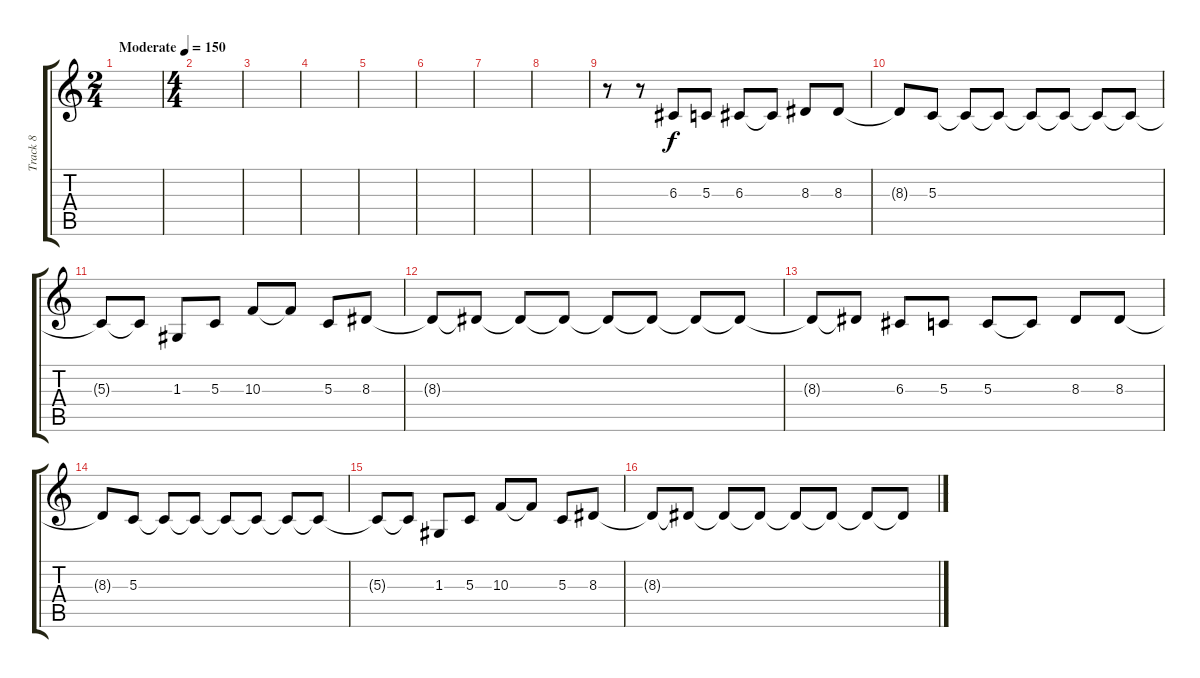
\track ("Track 8" "Track 8") {instrument lead2sawtooth}
\staff {score tabs}
\tuning (E4 B3 G3 D3 A2 E2) {hide}
\ts (2 4)
\tempo (150 "Moderate")
\clef g2
\ks c
|
\ts (4 4)
|
|
|
|
|
|
|
r.8 r.8 6.3.8 5.3.8 6.3.8 6.3{t}.8 8.3.8 8.3.8 |
8.3{t}.8 5.3.8 5.3{t}.8 5.3{t}.8 5.3{t}.8 5.3{t}.8 5.3{t}.8 5.3{t}.8 |
5.3{t}.8 5.3{t}.8 1.3.8 5.3.8 10.3.8 10.3{t}.8 5.3.8 8.3.8 |
8.3{t}.8 8.3{t}.8 8.3{t}.8 8.3{t}.8 8.3{t}.8 8.3{t}.8 8.3{t}.8 8.3{t}.8 |
8.3{t}.8 8.3{t}.8 6.3.8 5.3.8 5.3.8 5.3{t}.8 8.3.8 8.3.8 |
8.3{t}.8 5.3.8 5.3{t}.8 5.3{t}.8 5.3{t}.8 5.3{t}.8 5.3{t}.8 5.3{t}.8 |
5.3{t}.8 5.3{t}.8 1.3.8 5.3.8 10.3.8 10.3{t}.8 5.3.8 8.3.8 |
8.3{t}.8 8.3{t}.8 8.3{t}.8 8.3{t}.8 8.3{t}.8 8.3{t}.8 8.3{t}.8 8.3{t}.8
